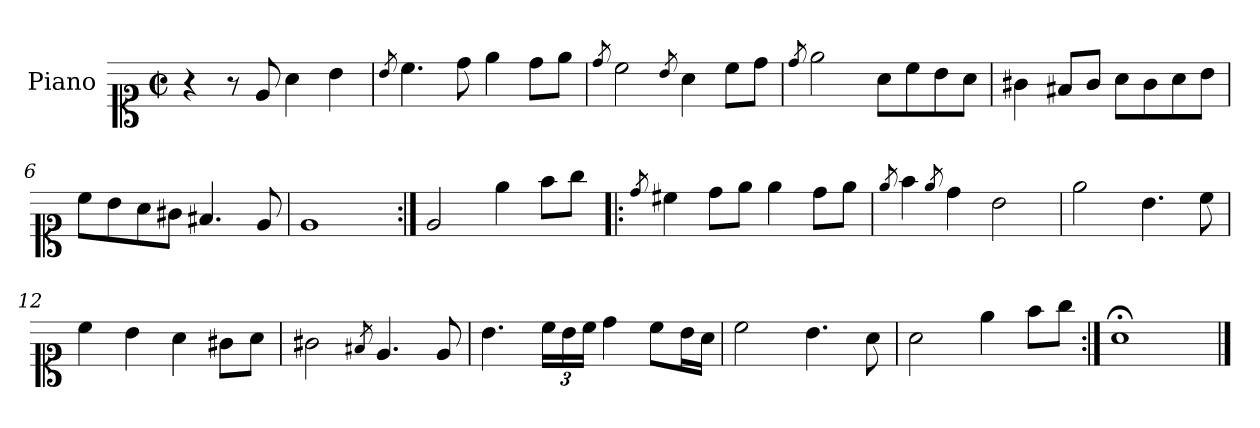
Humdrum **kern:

**kern
*part1
*staff1
*I"Piano
*I'Pno.
*clefC1
*k[]
*M2/2
*met(c|)
=1
4r
8r
8e/
4a\
4b\
=2
8qb/
4.cc\
8dd\
4ee\
8dd\L
8ee\J
=3
8qdd/
2cc\
8qb/
4a\
8cc\L
8dd\J
=4
8qdd/
2ee\
8a\L
8cc\
8b\
8a\J
=5
4g#X\
8f#X/L
8g#/J
8a\L
8g#\
8a\
8b\J
=6
8cc\L
8b\
8a\
8g#X\J
4.f#X/
8e/
!!LO:LB:g=z
=7
1e
=8:|!
2e/
4ee\
8ff\L
8gg\J
=9!|:
8qdd/
4cc#X\
8dd\L
8ee\J
4ee\
8dd\L
8ee\J
=10
8qee/
4ff\
8qee/
4dd\
2b\
=11
2ee\
4.b\
8cc\
=12
4cc\
4b\
4a\
8g#X\L
8a\J
=13
2g#X\
8qf#X/
4.e/
8e/
!!LO:LB:g=z
=14
4.b\
*Xbrackettup
24cc\LL
24b\
24cc\JJ
4dd\
8cc\L
16b\L
16a\JJ
=15
2cc\
4.b\
8a\
=16
2a\
4ee\
8ff\L
8gg\J
=17:|!
1a;<
==
*-
